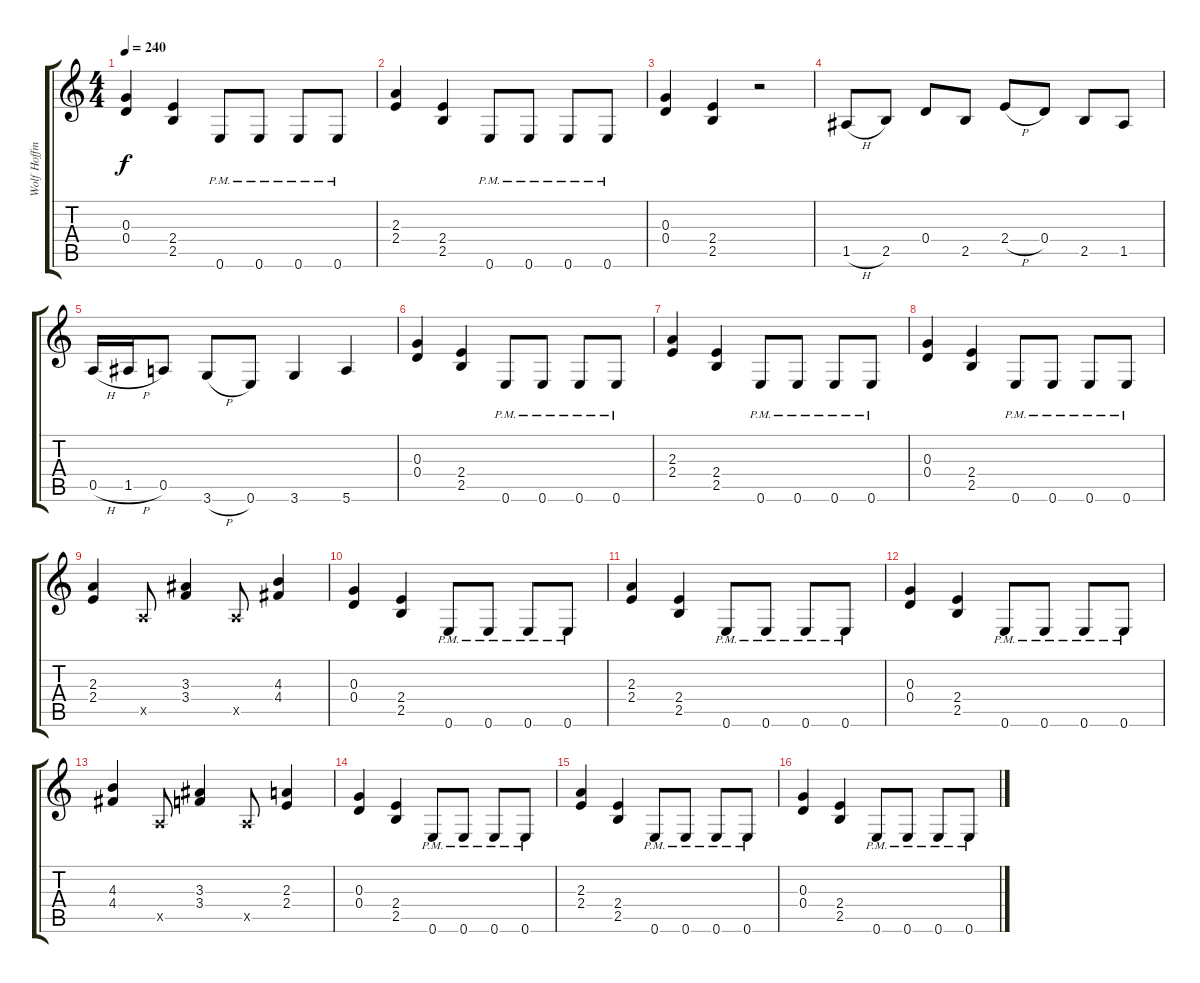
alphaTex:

\track ("Wolf Hoffmann" "Wolf Hoffm") {instrument acousticguitarsteel}
\staff {score tabs}
\tuning (E4 B3 G3 D3 A2 E2) {hide}
\ts (4 4)
\tempo 240
\clef g2
\ks c
(0.3 0.4).4{dy f instrument acousticguitarsteel} (2.4 2.5).4 0.6{pm}.8 0.6{pm}.8 0.6{pm}.8 0.6{pm}.8 |
(2.3 2.4).4 (2.4 2.5).4 0.6{pm}.8 0.6{pm}.8 0.6{pm}.8 0.6{pm}.8 |
(0.3 0.4).4 (2.4 2.5).4 r.2 |
1.5{h}.8 2.5.8 0.4.8 2.5.8 2.4{h}.8 0.4.8 2.5.8 1.5.8 |
0.5{h}.16 1.5{h}.16 0.5.8 3.6{h}.8 0.6.8 3.6.4 5.6.4 |
(0.3 0.4).4 (2.4 2.5).4 0.6{pm}.8 0.6{pm}.8 0.6{pm}.8 0.6{pm}.8 |
(2.3 2.4).4 (2.4 2.5).4 0.6{pm}.8 0.6{pm}.8 0.6{pm}.8 0.6{pm}.8 |
(0.3 0.4).4 (2.4 2.5).4 0.6{pm}.8 0.6{pm}.8 0.6{pm}.8 0.6{pm}.8 |
(2.3 2.4).4 0.5{x}.8 (3.3 3.4).4 0.5{x}.8 (4.3 4.4).4 |
(0.3 0.4).4 (2.4 2.5).4 0.6{pm}.8 0.6{pm}.8 0.6{pm}.8 0.6{pm}.8 |
(2.3 2.4).4 (2.4 2.5).4 0.6{pm}.8 0.6{pm}.8 0.6{pm}.8 0.6{pm}.8 |
(0.3 0.4).4 (2.4 2.5).4 0.6{pm}.8 0.6{pm}.8 0.6{pm}.8 0.6{pm}.8 |
(4.3 4.4).4 0.5{x}.8 (3.3 3.4).4 0.5{x}.8 (2.3 2.4).4 |
(0.3 0.4).4 (2.4 2.5).4 0.6{pm}.8 0.6{pm}.8 0.6{pm}.8 0.6{pm}.8 |
(2.3 2.4).4 (2.4 2.5).4 0.6{pm}.8 0.6{pm}.8 0.6{pm}.8 0.6{pm}.8 |
(0.3 0.4).4 (2.4 2.5).4 0.6{pm}.8 0.6{pm}.8 0.6{pm}.8 0.6{pm}.8
